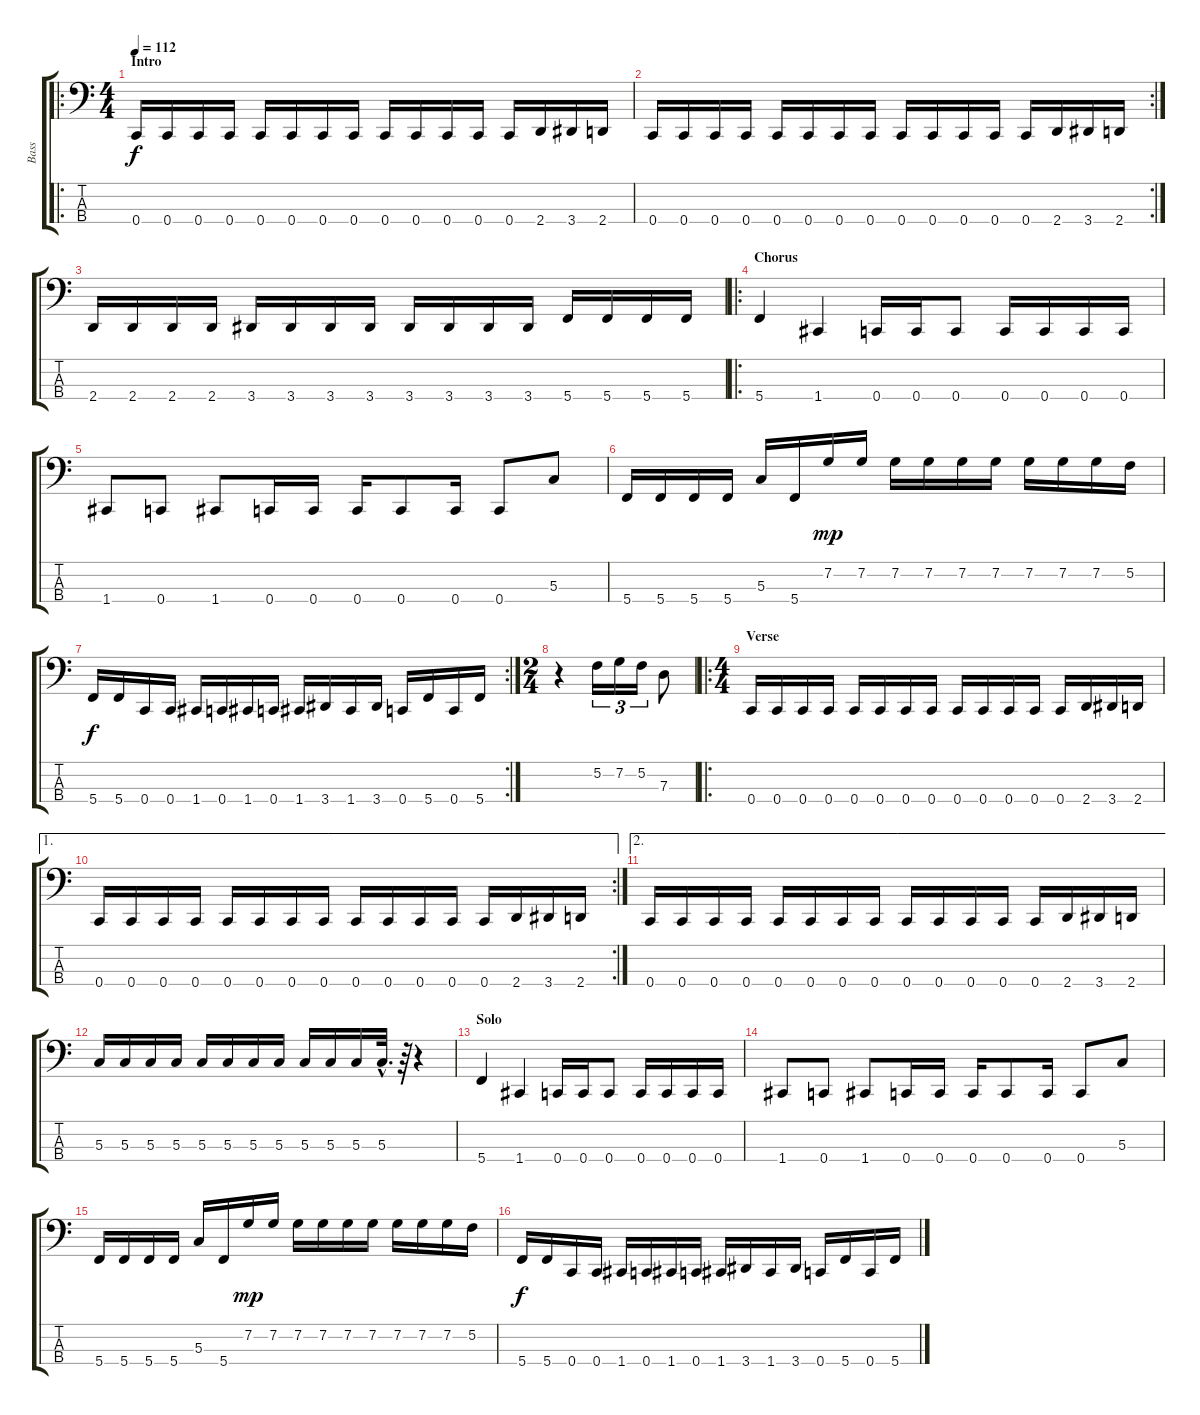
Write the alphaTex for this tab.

\track ("Bass" "Bass") {instrument electricbassfinger}
\staff {score tabs}
\tuning (F2 C2 G1 C1) {hide}
\ro
\ts (4 4)
\section ("" "Intro")
\tempo 112
\clef f4
\ks c
0.4.16{dy f instrument electricbassfinger} 0.4.16 0.4.16 0.4.16 0.4.16 0.4.16 0.4.16 0.4.16 0.4.16 0.4.16 0.4.16 0.4.16 0.4.16 2.4.16 3.4.16 2.4.16 |
\rc 2
0.4.16 0.4.16 0.4.16 0.4.16 0.4.16 0.4.16 0.4.16 0.4.16 0.4.16 0.4.16 0.4.16 0.4.16 0.4.16 2.4.16 3.4.16 2.4.16 |
2.4.16 2.4.16 2.4.16 2.4.16 3.4.16 3.4.16 3.4.16 3.4.16 3.4.16 3.4.16 3.4.16 3.4.16 5.4.16 5.4.16 5.4.16 5.4.16 |
\ro
\section ("" "Chorus")
5.4.4 1.4.4 0.4.16 0.4.16 0.4.8 0.4.16 0.4.16 0.4.16 0.4.16 |
1.4.8 0.4.8 1.4.8 0.4.16 0.4.16 0.4.16 0.4.8 0.4.16 0.4.8 5.3.8 |
5.4.16 5.4.16 5.4.16 5.4.16 5.3.16 5.4.16 7.2.16{dy mp} 7.2.16 7.2.16 7.2.16 7.2.16 7.2.16 7.2.16 7.2.16 7.2.16 5.2.16 |
\rc 2
5.4.16{dy f} 5.4.16 0.4.16 0.4.16 1.4.16 0.4.16 1.4.16 0.4.16 1.4.16 3.4.16 1.4.16 3.4.16 0.4.16 5.4.16 0.4.16 5.4.16 |
\ts (2 4)
r.4 5.2.16{tu (3 2)} 7.2.16{tu (3 2)} 5.2.16{tu (3 2)} 7.3.8 |
\ro
\ts (4 4)
\section ("" "Verse")
0.4.16 0.4.16 0.4.16 0.4.16 0.4.16 0.4.16 0.4.16 0.4.16 0.4.16 0.4.16 0.4.16 0.4.16 0.4.16 2.4.16 3.4.16 2.4.16 |
\ae 1
\rc 2
0.4.16 0.4.16 0.4.16 0.4.16 0.4.16 0.4.16 0.4.16 0.4.16 0.4.16 0.4.16 0.4.16 0.4.16 0.4.16 2.4.16 3.4.16 2.4.16 |
\ae 2
0.4.16 0.4.16 0.4.16 0.4.16 0.4.16 0.4.16 0.4.16 0.4.16 0.4.16 0.4.16 0.4.16 0.4.16 0.4.16 2.4.16 3.4.16 2.4.16 |
5.3.16 5.3.16 5.3.16 5.3.16 5.3.16 5.3.16 5.3.16 5.3.16 5.3.16 5.3.16 5.3.16 5.3{hac}.32{d} r.64 r.4 |
\section ("" "Solo")
5.4.4 1.4.4 0.4.16 0.4.16 0.4.8 0.4.16 0.4.16 0.4.16 0.4.16 |
1.4.8 0.4.8 1.4.8 0.4.16 0.4.16 0.4.16 0.4.8 0.4.16 0.4.8 5.3.8 |
5.4.16 5.4.16 5.4.16 5.4.16 5.3.16 5.4.16 7.2.16{dy mp} 7.2.16 7.2.16 7.2.16 7.2.16 7.2.16 7.2.16 7.2.16 7.2.16 5.2.16 |
5.4.16{dy f} 5.4.16 0.4.16 0.4.16 1.4.16 0.4.16 1.4.16 0.4.16 1.4.16 3.4.16 1.4.16 3.4.16 0.4.16 5.4.16 0.4.16 5.4.16
